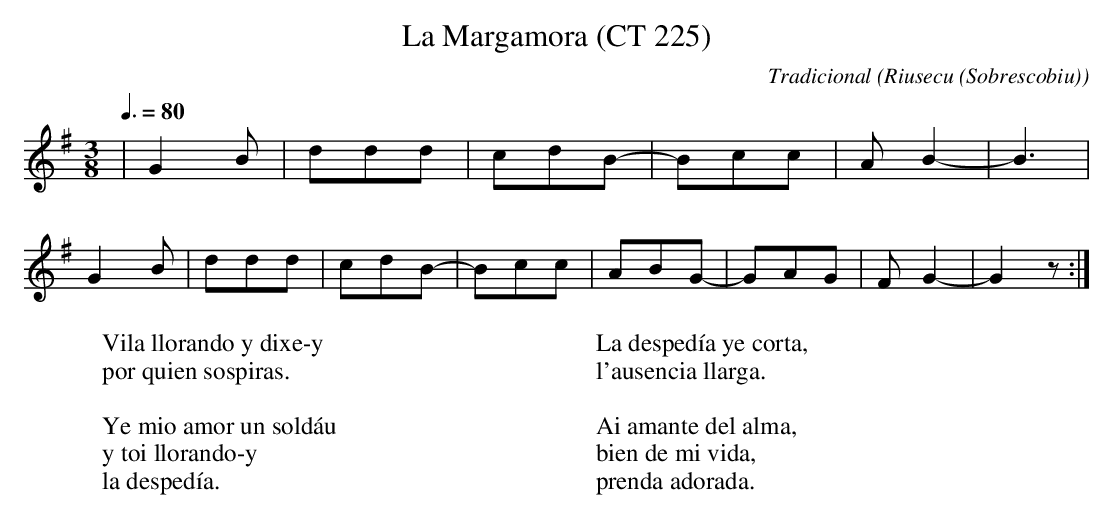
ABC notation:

X:1
T:La Margamora (CT 225)
C:Tradicional
O:Riusecu (Sobrescobiu)
M:3/8
L:1/8
Q:3/8=80
K:G
|G2B|ddd|cdB-|Bcc|AB2-|B3|
 G2B|ddd|cdB-|Bcc|ABG-|GAG|FG2-|G2z:|
W:Vila llorando y dixe-y
W:por quien sospiras.
W:
W:Ye mio amor un soldáu
W:y toi llorando-y
W:la despedía.
W:
W:La despedía ye corta,
W:l'ausencia llarga.
W:
W:Ai amante del alma,
W:bien de mi vida,
W:prenda adorada.
W:
